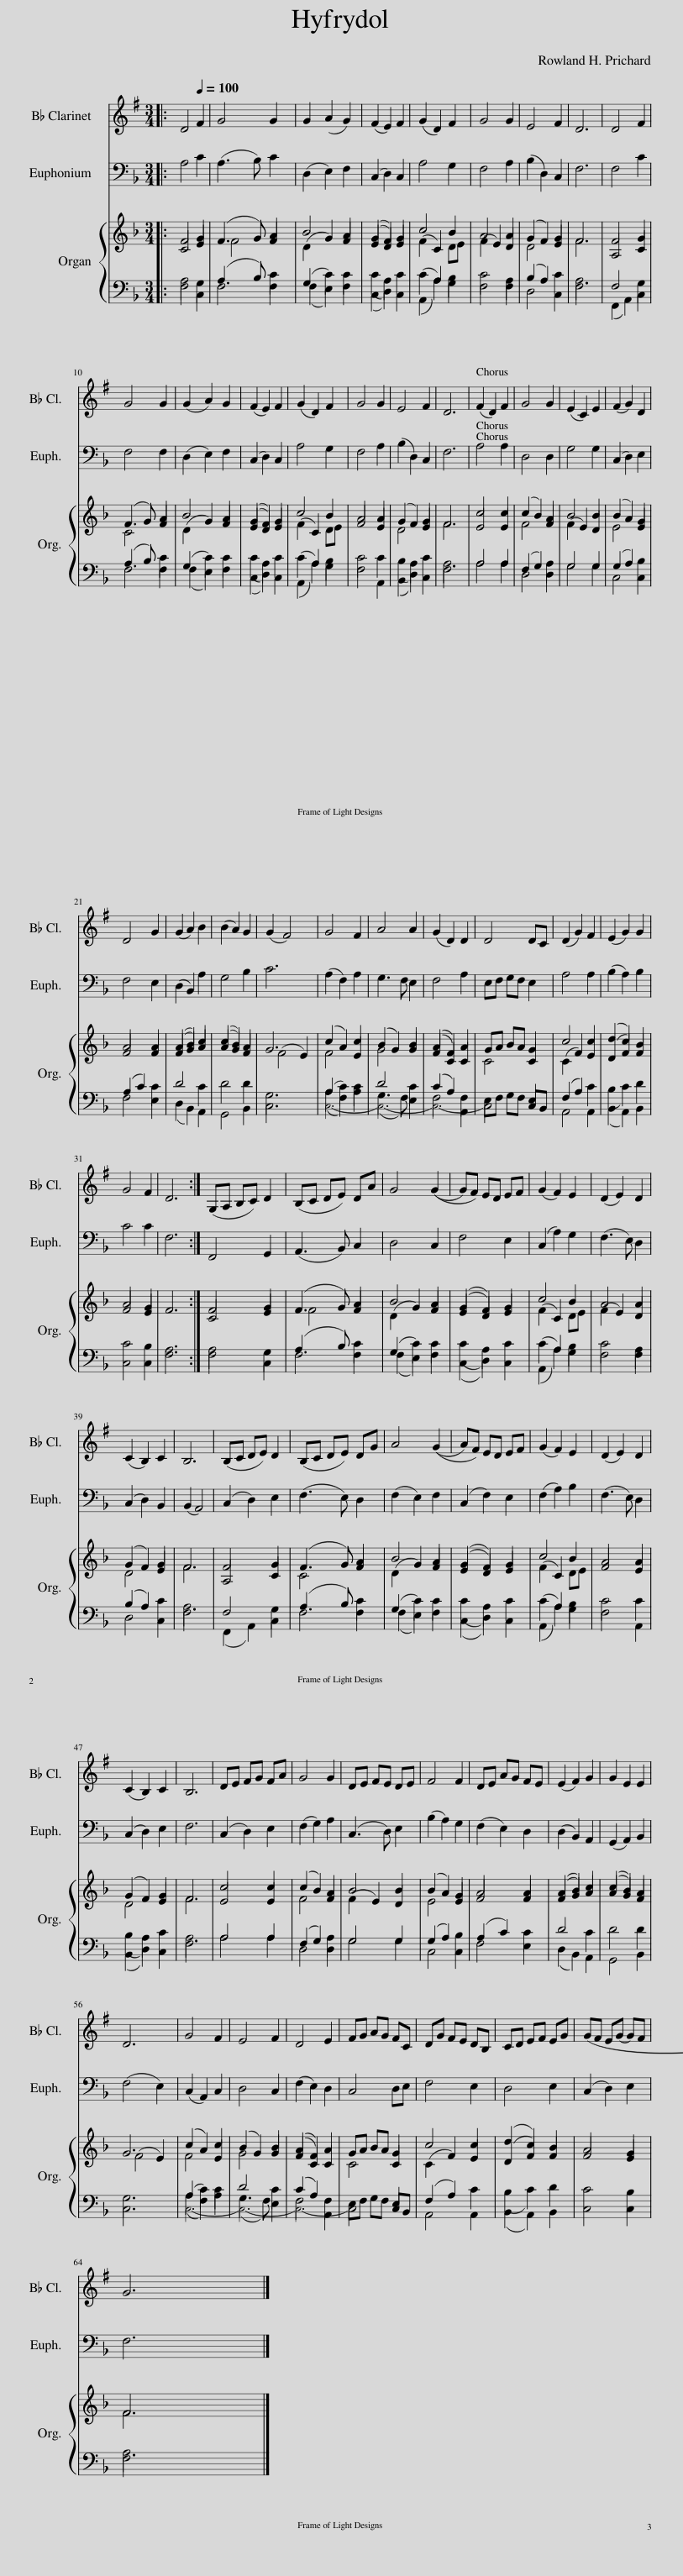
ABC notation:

X:1
%%score 1 2 { ( 3 4 ) | ( 5 6 7 ) }
L:1/8
M:3/4
I:linebreak $
K:F
V:1 treble transpose=-2
V:2 bass
V:3 treble
V:4 treble
V:5 bass
V:6 bass
V:7 bass
V:1
[K:G]|: D4[Q:1/4=100] F2 | G4 G2 | (G2 A2 G2) | (F2 E2) F2 | (G2 D2) F2 | %5
 G4 G2 | E4 F2 | D6 | D4 F2 |$ G4 G2 | %10
 (G2 A2) G2 | (F2 E2) F2 | (G2 D2) F2 | G4 G2 | E4 F2 | %15
 D6 | (F2 D2) F2 | G4 G2 | (E2 C2) E2 | (F2 G2) D2 |$ %20
 D4 G2 | (G2 A2) B2 | (B2 A2) G2 | (G2 F4) | G4 F2 | %25
 A4 A2 | (G2 D2) D2 | D4 DC | (D2 G2) F2 | (E2 G2) G2 |$ %30
 G4 F2 | D6 :| (G,A,) B,C D2 | (B,C DE) DA | G4 ((G2 | %35
 G)F) ED EF | (G2 F2) E2 | (D2 E2) D2 |$ (C2 B,2) C2 | B,6 | %40
 (B,C DE) D2 | (B,C DE) DG | A4 ((G2 | A)F) ED EF | (G2 F2) E2 | %45
 (D2 E2) D2 |$ (C2 B,2) C2 | B,6 | DE FG FA | G4 G2 | %50
 DE FE DE | F4 F2 | DE AG FE | (E2 F2) G2 | G2 E2 E2 |$ %55
 D6 | G4 F2 | E4 F2 | D4 E2 | FG AG FC | %60
 DG FE DB, | CD EF EG | (GF) E(G G)F |$ G6 |] %64
V:2
|: A,4 C2 | (A,3 B,) C2 | (D,2 E,2) F,2 | (C,2 D,2) C,2 | A,4 G,2 | %5
 F,4 A,2 | (B,2 D,2) C,2 | F,6 | F,4 C2 |$ F,4 F,2 | %10
 (D,2 E,2) F,2 | (C,2 D,2) C,2 | A,4 G,2 | F,4 A,2 | (B,2 D,2) C,2 | %15
 F,6 | A,4 A,2 | D,4 D,2 | G,4 G,2 | (C,2 D,2) E,2 |$ %20
 F,4 E,2 | (D,2 B,,2) A,2 | G,4 B,2 | C6 | (A,2 F,2) A,2 | %25
 G,3 F, E,2 | F,4 A,2 | E,F, G,F, E,2 | A,4 A,2 | (B,2 A,2) B,2 |$ %30
 C4 C2 | F,6 :| F,,4 G,,2 | (A,,3 B,,) C,2 | D,4 C,2 | %35
 F,4 E,2 | (C,2 A,2) G,2 | (F,3 E,) D,2 |$ (C,2 D,2) B,,2 | (B,,2 A,,4) | %40
 (C,2 D,2) E,2 | (F,3 E,) D,2 | (F,2 E,2) F,2 | (C,2 F,2) E,2 | (F,2 A,2) B,2 | %45
 (F,3 E,) D,2 |$ (C,2 D,2) E,2 | F,6 | (C,2 D,2) E,2 | (F,2 G,2) A,2 | %50
 (C,3 D,) E,2 | (B,2 A,2) G,2 | (F,2 E,2) D,2 | (D,2 B,,2) A,,2 | (G,,2 A,,2) B,,2 |$ %55
 (F,4 E,2) | (C,2 A,,2) C,2 | D,4 C,2 | (F,2 E,2) D,2 | C,4 D,E, | %60
 F,4 E,2 | D,4 E,2 | (C,2 D,2) E,2 |$ F,6 |] %64
V:3
|: F4 G2 | (F3 G) A2 | B4 A2 | (G2 F2) G2 | c4 B2 | %5
 A4 A2 | (G2 F2) G2 | F6 | F4 G2 |$ (F3 G) A2 | %10
 B4 A2 | (G2 F2) G2 | c4 B2 | A4 A2 | (G2 F2) G2 | %15
 F6 | c4 c2 | (c2 B2) A2 | B4 B2 | (B2 A2) G2 |$ %20
 A4 A2 | (A2 B2) c2 | (c2 B2) A2 | G6 | (c2 A2) c2 | %25
 (B2 G2) B2 | (A2 F2) A2 | GA BA G2 | c4 c2 | (d2 c2) B2 |$ %30
 A4 G2 | F6 :| F4 G2 | (F3 G) A2 | B4 A2 | %35
 (G2 F2) G2 | c4 B2 | A4 A2 |$ (G2 F2) G2 | F6 | %40
 F4 G2 | (F3 G) A2 | B4 A2 | (G2 F2) G2 | c4 B2 | %45
 A4 A2 |$ (G2 F2) G2 | F6 | c4 c2 | (c2 B2) A2 | %50
 B4 B2 | (B2 A2) G2 | A4 A2 | (A2 B2) c2 | (c2 B2) A2 |$ %55
 G6 | (c2 A2) c2 | (B2 G2) B2 | (A2 F2) A2 | GA BA G2 | %60
 c4 c2 | (d2 c2) B2 | A4 G2 |$ F6 |] %64
V:4
|: C4 E2 | F4 F2 | (D2 G2) F2 | (E2 D2) E2 | (F2 C2) DE | %5
 (F2 E2) D2 | D4 E2 | F6 | A,4 C2 |$ C4 F2 | %10
 (D2 G2) F2 | (E2 D2) E2 | (F2 C2) DE | F4 E2 | D4 E2 | %15
 F6 | E4 E2 | F4 F2 | (F2 E2) D2 | E4 E2 |$ %20
 F4 F2 | (F2 G2) A2 | (A2 G2) F2 | (F4 E2) | F4 E2 | %25
 G4 G2 | (F2 C2) C2 | C4 C2 | (C2 F2) E2 | (D2 F2) F2 |$ %30
 F4 E2 | x6 :| C4 E2 | F4 F2 | (D2 G2) F2 | %35
 (E2 D2) E2 | (F2 C2) DE | (F2 E2) D2 |$ D4 E2 | F6 | %40
 A,4 C2 | C4 F2 | (D2 G2) F2 | (E2 D2) E2 | (F2 C2) DE | %45
 F4 E2 |$ D4 E2 | F6 | E4 E2 | F4 F2 | %50
 (F2 E2) D2 | E4 E2 | F4 F2 | (F2 G2) A2 | (A2 G2) F2 |$ %55
 (F4 E2) | F4 E2 | G4 G2 | (F2 C2) C2 | C4 C2 | %60
 (C2 F2) E2 | (D2 F2) F2 | F4 E2 |$ F6 |] %64
V:5
|: x6 | x6 | x6 | x6 | x6 | %5
 x6 | x6 | x6 | x6 |$ x6 | %10
 x6 | x6 | x6 | x6 | x6 | %15
 x6 | x6 | x6 | x6 | x6 |$ %20
 x6 | x6 | x6 | x6 | C,6- | %25
 C,6- | C,6- | x6 | x6 | x6 |$ %30
 x6 | [F,A,]6 :| x6 | x6 | x6 | %35
 x6 | x6 | x6 |$ x6 | x6 | %40
 x6 | x6 | x6 | x6 | x6 | %45
 x6 |$ x6 | x6 | x6 | x6 | %50
 x6 | x6 | x6 | x6 | x6 |$ %55
 x6 | C,6- | C,6- | C,6- | x6 | %60
 x6 | x6 | x6 |$ x6 |] %64
V:6
|: A,4 G,2 | (A,3 B,) C2 | (G,2 C2) C2 | (C2 A,2) C2 | (C2 A,2) B,2 | %5
 C4 A,2 | (B,2 A,2) C2 | A,6 | F,4 G,2 |$ (A,3 B,) C2 | %10
 (G,2 C2) C2 | (C2 A,2) C2 | (C2 A,2) B,2 | C4 C2 | (B,2 A,2) C2 | %15
 A,6 | A,4 A,2 | (F,2 G,2) A,2 | G,4 G,2 | (G,2 A,2) B,2 |$ %20
 (A,2 C2) C2 | D4 C2 | D4 D2 | G,6 | (A,2 C2) C2 | %25
 D4 C2 | (C2 A,2) F,2 | E,F, G,F, E,2 | (F,2 A,2) C2 | (B,2 C2) D2 |$ %30
 C4 B,2 | x6 :| A,4 G,2 | (A,3 B,) C2 | (G,2 C2) C2 | %35
 (C2 A,2) C2 | (C2 A,2) B,2 | C4 A,2 |$ (B,2 A,2) C2 | A,6 | %40
 F,4 G,2 | (A,3 B,) C2 | (G,2 C2) C2 | (C2 A,2) C2 | (C2 A,2) B,2 | %45
 C4 C2 |$ (B,2 A,2) C2 | A,6 | A,4 A,2 | (F,2 G,2) A,2 | %50
 G,4 G,2 | (G,2 A,2) B,2 | (A,2 C2) C2 | D4 C2 | D4 D2 |$ %55
 G,6 | (A,2 C2) C2 | D4 C2 | (C2 A,2) F,2 | E,F, G,F, E,2 | %60
 (F,2 A,2) C2 | (B,2 C2) D2 | C4 B,2 |$ A,6 |] %64
V:7
|: F,4 C,2 | F,4 F,2 | (F,2 E,2) F,2 | (C,2 D,2) C,2 | (A,,2 A,2) G,2 | %5
 F,4 F,2 | D,4 C,2 | F,6 | (F,,2 A,,2) C,2 |$ F,4 F,2 | %10
 (F,2 E,2) F,2 | (C,2 D,2) C,2 | (A,,2 A,2) G,2 | F,4 A,,2 | (B,,2 D,2) C,2 | %15
 F,6 | A,4 A,2 | D,4 D,2 | G,4 G,2 | C,4 C,2 |$ %20
 F,4 E,2 | (D,2 B,,2) A,,2 | G,,4 B,,2 | C,6 | (A,2 F,2) A,2 | %25
 (G,3 F,) E,2 | F,4 A,,2 | C,4 C,B,, | A,,4 A,,2 | (B,,2 A,,2) B,,2 |$ %30
 C,4 C,2 | x6 :| F,4 C,2 | F,4 F,2 | (F,2 E,2) F,2 | %35
 (C,2 D,2) C,2 | (A,,2 A,2) G,2 | F,4 F,2 |$ D,4 C,2 | F,6 | %40
 (F,,2 A,,2) C,2 | F,4 F,2 | (F,2 E,2) F,2 | (C,2 D,2) C,2 | (A,,2 A,2) G,2 | %45
 F,4 A,,2 |$ (B,,2 D,2) C,2 | F,6 | A,4 A,2 | D,4 D,2 | %50
 G,4 G,2 | C,4 C,2 | F,4 E,2 | (D,2 B,,2) A,,2 | G,,4 B,,2 |$ %55
 C,6 | (A,2 F,2) A,2 | (G,3 F,) E,2 | F,4 A,,2 | C,4 C,B,, | %60
 A,,4 A,,2 | (B,,2 A,,2) B,,2 | C,4 C,2 |$ F,6 |] %64
